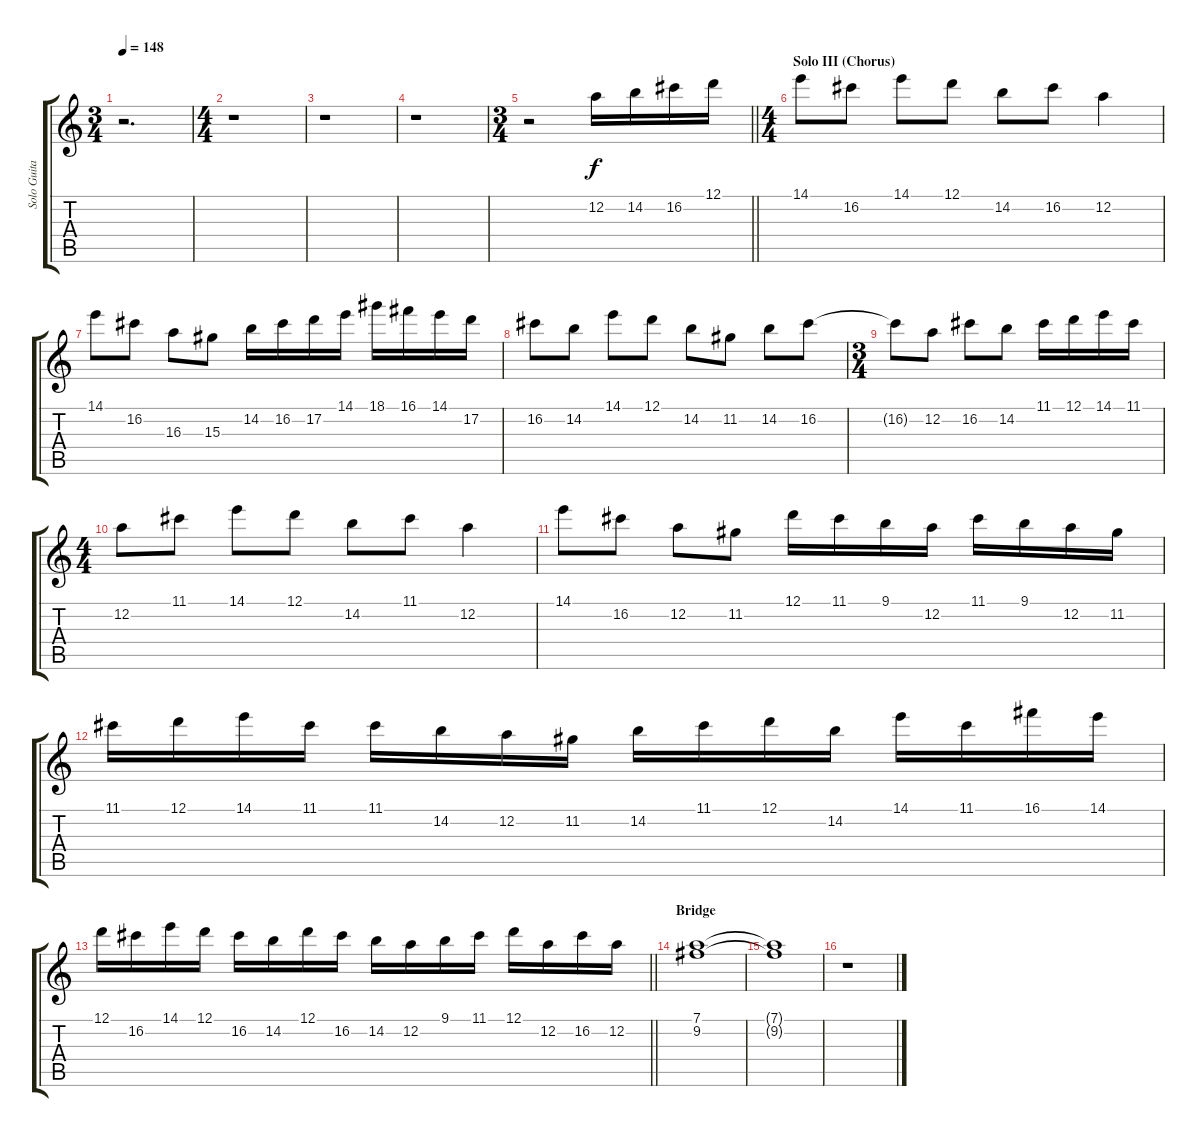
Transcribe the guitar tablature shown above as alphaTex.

\track ("Solo Guitar II" "Solo Guita") {instrument overdrivenguitar}
\staff {score tabs}
\tuning (D4 A3 F3 C3 G2 C2) {hide}
\ts (3 4)
\tempo 148
\clef g2
\ks c
r.2{d dy f} |
\ts (4 4)
r.1 |
r.1 |
r.1 |
\ts (3 4)
\barLineRight lightlight
r.2 12.2.16 14.2.16 16.2.16 12.1.16 |
\ts (4 4)
\section ("" "Solo III (Chorus)")
14.1.8 16.2.8 14.1.8 12.1.8 14.2.8 16.2.8 12.2.4 |
14.1.8 16.2.8 16.3.8 15.3.8 14.2.16 16.2.16 17.2.16 14.1.16 18.1.16 16.1.16 14.1.16 17.2.16 |
16.2.8 14.2.8 14.1.8 12.1.8 14.2.8 11.2.8 14.2.8 16.2.8 |
\ts (3 4)
16.2{t}.8 12.2.8 16.2.8 14.2.8 11.1.16 12.1.16 14.1.16 11.1.16 |
\ts (4 4)
12.2.8 11.1.8 14.1.8 12.1.8 14.2.8 11.1.8 12.2.4 |
14.1.8 16.2.8 12.2.8 11.2.8 12.1.16 11.1.16 9.1.16 12.2.16 11.1.16 9.1.16 12.2.16 11.2.16 |
11.1.16 12.1.16 14.1.16 11.1.16 11.1.16 14.2.16 12.2.16 11.2.16 14.2.16 11.1.16 12.1.16 14.2.16 14.1.16 11.1.16 16.1.16 14.1.16 |
\barLineRight lightlight
12.1.16 16.2.16 14.1.16 12.1.16 16.2.16 14.2.16 12.1.16 16.2.16 14.2.16 12.2.16 9.1.16 11.1.16 12.1.16 12.2.16 16.2.16 12.2.16 |
\section ("" "Bridge")
(7.1 9.2).1 |
(7.1{t} 9.2{t}).1{volume 0} |
r.1
